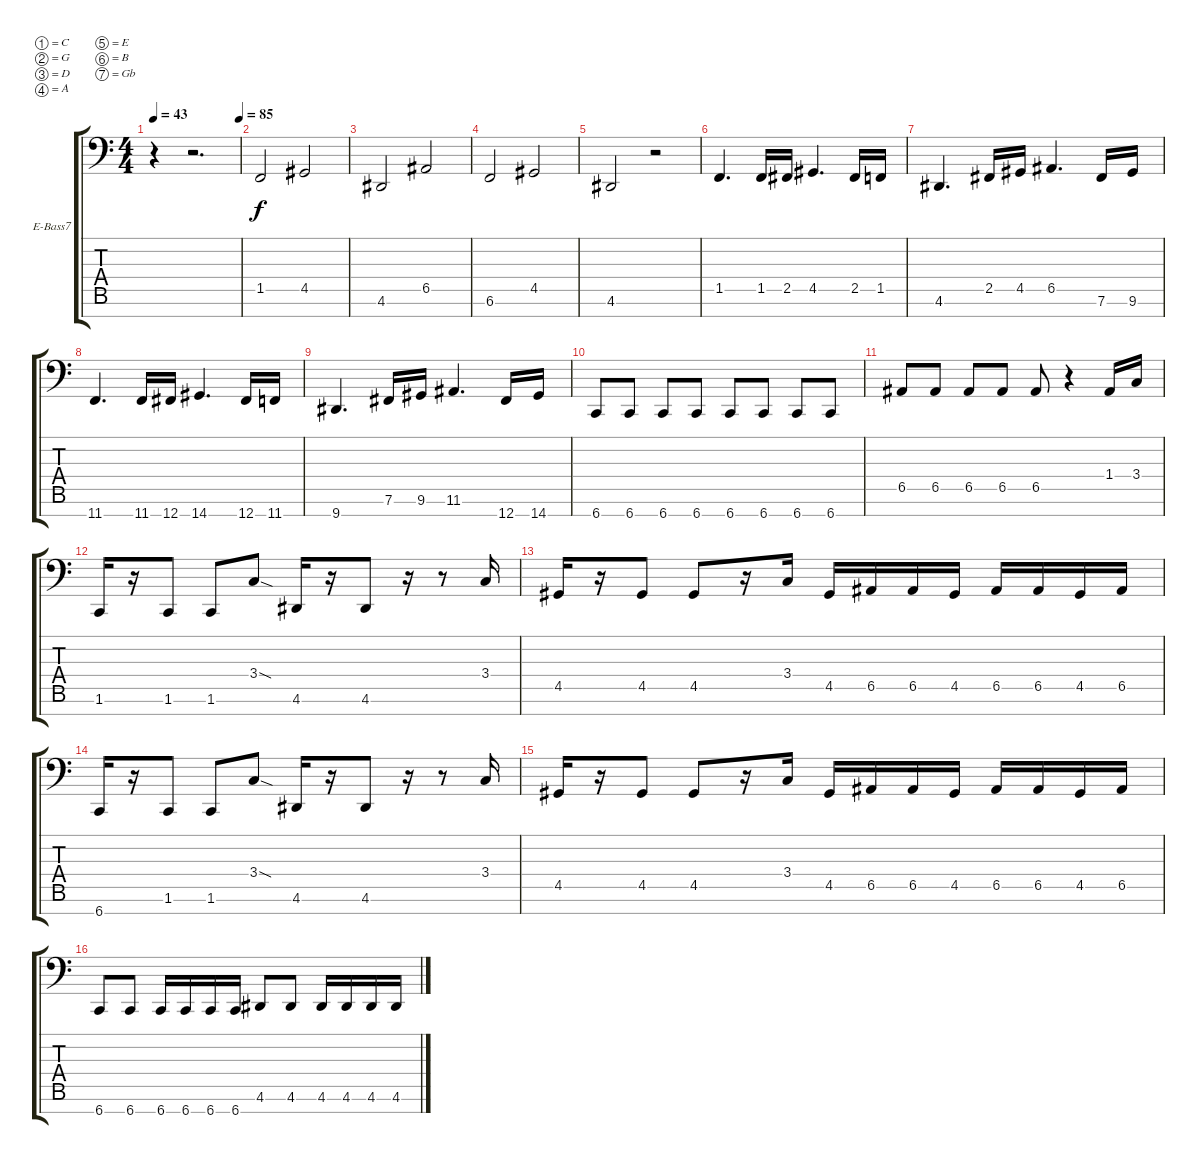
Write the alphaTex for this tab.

\defaultSystemsLayout 4
\bracketExtendMode groupsimilarinstruments
\firstSystemTrackNameOrientation horizontal
\otherSystemsTrackNameOrientation horizontal
\track ("Electric Bass" "E-Bass7") {instrument electricbassfinger}
\staff {score tabs}
\tuning (C3 G2 D2 A1 E1 B0 Gb0)
\ts (4 4)
\tempo 43
\tempo (85 1)
\clef f4
\scale
0.485477
\ks c
r.4{dy f instrument electricbassfinger} r.2{d} |
\scale
0.257261 1.5.2 4.5.2 |
\scale
0.333333 4.6.2 6.5.2 |
\scale
0.333333 6.6.2 4.5.2 |
\scale
0.333333 4.6.2 r.2 |
\scale
0.333333 1.5.4{d} 1.5.16 2.5.16 4.5.4{d} 2.5.16 1.5.16 |
\scale
0.333333 4.6.4{d} 2.5.16 4.5.16 6.5.4{d} 7.6.16 9.6.16 |
\scale
0.333333 11.7.4{d} 11.7.16 12.7.16 14.7.4{d} 12.7.16 11.7.16 |
\scale
0.333333 9.7.4{d} 7.6.16 9.6.16 11.6.4{d} 12.7.16 14.7.16 |
\scale
0.333333 6.7.8 6.7.8 6.7.8 6.7.8 6.7.8 6.7.8 6.7.8 6.7.8 |
\scale
0.333333 6.5.8 6.5.8 6.5.8 6.5.8 6.5.8 r.4 1.4.16 3.4.16 |
\scale
0.333333 1.6.16 r.16 1.6.8 1.6.8 3.4{sod}.8 4.6.16 r.16 4.6.8 r.16 r.8 3.4.16 |
\scale
0.333333 4.5.16 r.16 4.5.8 4.5.8 r.16 3.4.16 4.5.16 6.5.16 6.5.16 4.5.16 6.5.16 6.5.16 4.5.16 6.5.16 |
\scale
0.333333 6.7.16 r.16 1.6.8 1.6.8 3.4{sod}.8 4.6.16 r.16 4.6.8 r.16 r.8 3.4.16 |
\scale
0.333333 4.5.16 r.16 4.5.8 4.5.8 r.16 3.4.16 4.5.16 6.5.16 6.5.16 4.5.16 6.5.16 6.5.16 4.5.16 6.5.16 |
\scale
0.333333 6.7.8 6.7.8 6.7.16 6.7.16 6.7.16 6.7.16 4.6.8 4.6.8 4.6.16 4.6.16 4.6.16 4.6.16
